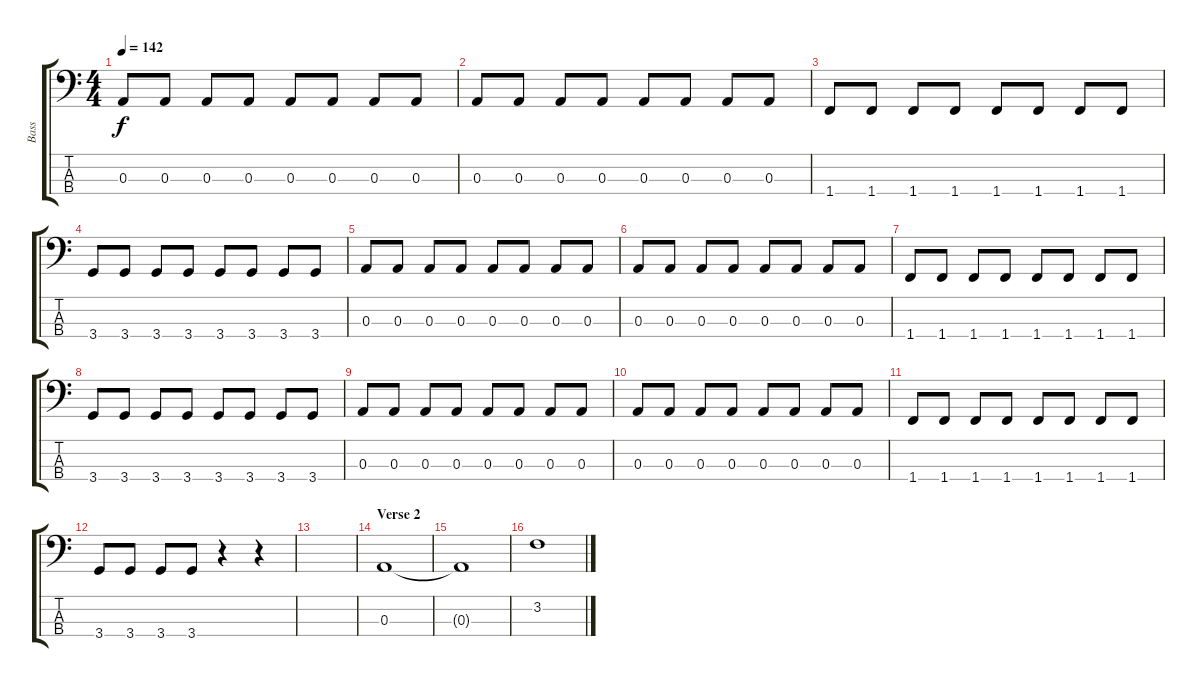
\track ("Bass" "Bass") {instrument electricbassfinger}
\staff {score tabs}
\tuning (G2 D2 A1 E1) {hide}
\ts (4 4)
\tempo 142
\clef f4
\ks c
0.3.8{dy f} 0.3.8 0.3.8 0.3.8 0.3.8 0.3.8 0.3.8 0.3.8 |
0.3.8 0.3.8 0.3.8 0.3.8 0.3.8 0.3.8 0.3.8 0.3.8 |
1.4.8 1.4.8 1.4.8 1.4.8 1.4.8 1.4.8 1.4.8 1.4.8 |
3.4.8 3.4.8 3.4.8 3.4.8 3.4.8 3.4.8 3.4.8 3.4.8 |
0.3.8 0.3.8 0.3.8 0.3.8 0.3.8 0.3.8 0.3.8 0.3.8 |
0.3.8 0.3.8 0.3.8 0.3.8 0.3.8 0.3.8 0.3.8 0.3.8 |
1.4.8 1.4.8 1.4.8 1.4.8 1.4.8 1.4.8 1.4.8 1.4.8 |
3.4.8 3.4.8 3.4.8 3.4.8 3.4.8 3.4.8 3.4.8 3.4.8 |
0.3.8 0.3.8 0.3.8 0.3.8 0.3.8 0.3.8 0.3.8 0.3.8 |
0.3.8 0.3.8 0.3.8 0.3.8 0.3.8 0.3.8 0.3.8 0.3.8 |
1.4.8 1.4.8 1.4.8 1.4.8 1.4.8 1.4.8 1.4.8 1.4.8 |
3.4.8 3.4.8 3.4.8 3.4.8 r.4 r.4 |
|
\section ("" "Verse 2")
0.3.1 |
0.3{t}.1 |
3.2.1
